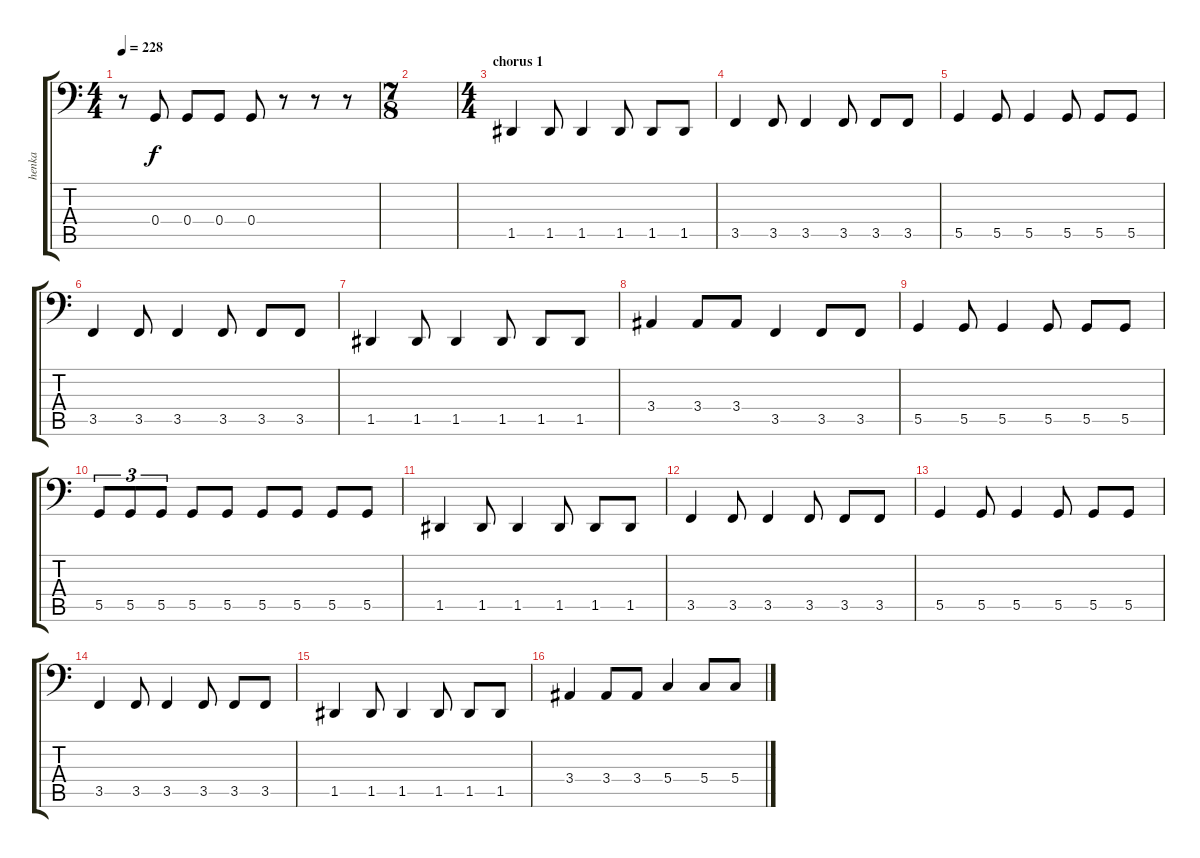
\track ("henka" "henka") {instrument electricbasspick}
\staff {score tabs}
\tuning (A2 E2 C2 G1 D1 A0) {hide}
\ts (4 4)
\tempo 228
\clef f4
\ks c
r.8{dy f} 0.4.8 0.4.8 0.4.8 0.4.8 r.8 r.8 r.8 |
\ts (7 8)
|
\ts (4 4)
\section ("" "chorus 1")
1.5.4 1.5.8 1.5.4 1.5.8 1.5.8 1.5.8 |
3.5.4 3.5.8 3.5.4 3.5.8 3.5.8 3.5.8 |
5.5.4 5.5.8 5.5.4 5.5.8 5.5.8 5.5.8 |
3.5.4 3.5.8 3.5.4 3.5.8 3.5.8 3.5.8 |
1.5.4 1.5.8 1.5.4 1.5.8 1.5.8 1.5.8 |
3.4.4 3.4.8 3.4.8 3.5.4 3.5.8 3.5.8 |
5.5.4 5.5.8 5.5.4 5.5.8 5.5.8 5.5.8 |
5.5.8{tu (3 2)} 5.5.8{tu (3 2)} 5.5.8{tu (3 2)} 5.5.8 5.5.8 5.5.8 5.5.8 5.5.8 5.5.8 |
1.5.4 1.5.8 1.5.4 1.5.8 1.5.8 1.5.8 |
3.5.4 3.5.8 3.5.4 3.5.8 3.5.8 3.5.8 |
5.5.4 5.5.8 5.5.4 5.5.8 5.5.8 5.5.8 |
3.5.4 3.5.8 3.5.4 3.5.8 3.5.8 3.5.8 |
1.5.4 1.5.8 1.5.4 1.5.8 1.5.8 1.5.8 |
3.4.4 3.4.8 3.4.8 5.4.4 5.4.8 5.4.8
